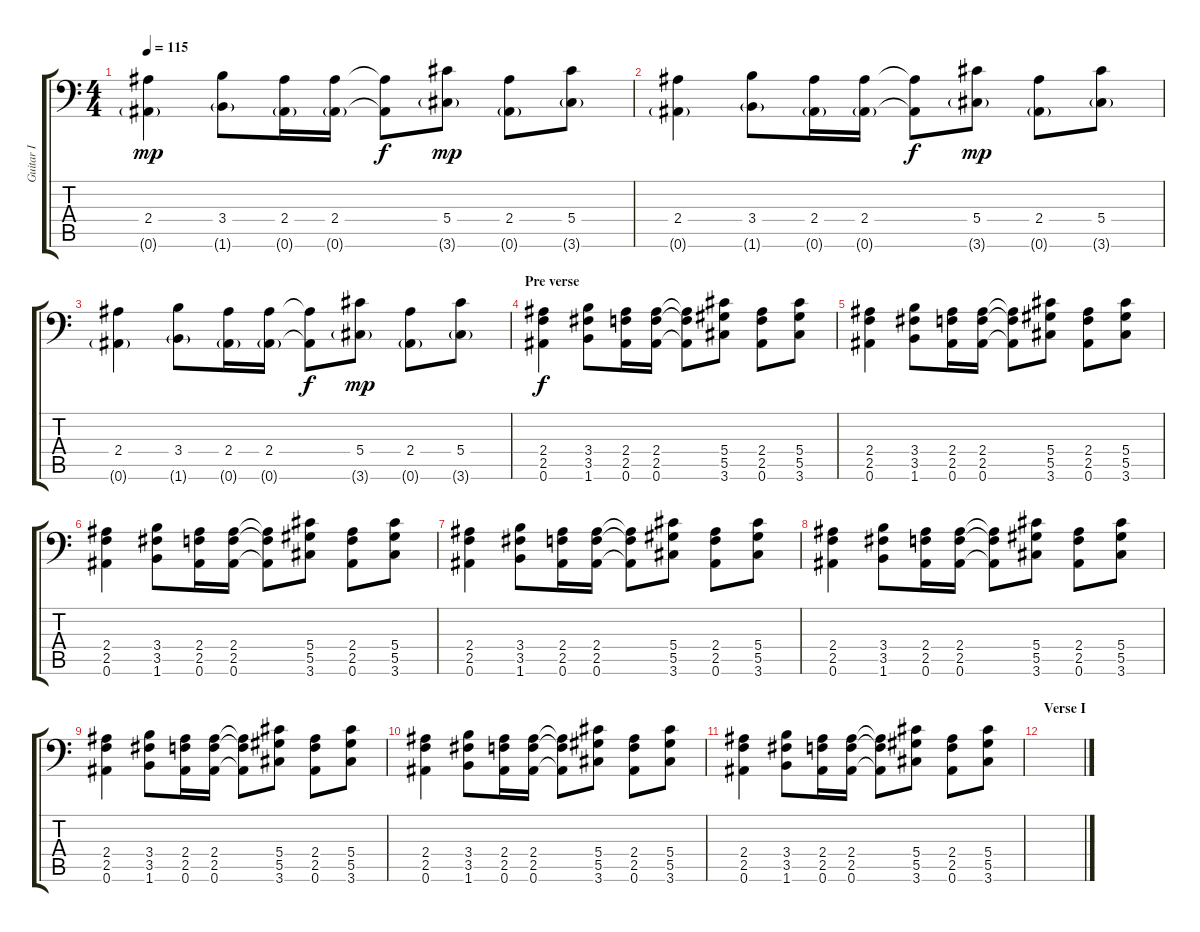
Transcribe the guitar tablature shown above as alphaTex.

\track ("Guitar I" "Guitar I") {instrument distortionguitar}
\staff {score tabs}
\tuning (Bb3 F3 Db3 Ab2 Eb2 Bb1) {hide}
\ts (4 4)
\tempo 115
\clef f4
\ks c
(2.4 0.6{g}).4{dy mp} (3.4 1.6{g}).8 (2.4 0.6{g}).16 (2.4 0.6{g}).16 (2.4{t} 0.6{t}).8{dy f} (5.4 3.6{g}).8{dy mp} (2.4 0.6{g}).8 (5.4 3.6{g}).8 |
(2.4 0.6{g}).4 (3.4 1.6{g}).8 (2.4 0.6{g}).16 (2.4 0.6{g}).16 (2.4{t} 0.6{t}).8{dy f} (5.4 3.6{g}).8{dy mp} (2.4 0.6{g}).8 (5.4 3.6{g}).8 |
(2.4 0.6{g}).4 (3.4 1.6{g}).8 (2.4 0.6{g}).16 (2.4 0.6{g}).16 (2.4{t} 0.6{t}).8{dy f} (5.4 3.6{g}).8{dy mp} (2.4 0.6{g}).8 (5.4 3.6{g}).8 |
\section ("" "Pre verse")
(2.4 2.5 0.6).4{dy f} (3.4 3.5 1.6).8 (2.4 2.5 0.6).16 (2.4 2.5 0.6).16 (2.4{t} 2.5{t} 0.6{t}).8 (5.4 5.5 3.6).8 (2.4 2.5 0.6).8 (5.4 5.5 3.6).8 |
(2.4 2.5 0.6).4 (3.4 3.5 1.6).8 (2.4 2.5 0.6).16 (2.4 2.5 0.6).16 (2.4{t} 2.5{t} 0.6{t}).8 (5.4 5.5 3.6).8 (2.4 2.5 0.6).8 (5.4 5.5 3.6).8 |
(2.4 2.5 0.6).4 (3.4 3.5 1.6).8 (2.4 2.5 0.6).16 (2.4 2.5 0.6).16 (2.4{t} 2.5{t} 0.6{t}).8 (5.4 5.5 3.6).8 (2.4 2.5 0.6).8 (5.4 5.5 3.6).8 |
(2.4 2.5 0.6).4 (3.4 3.5 1.6).8 (2.4 2.5 0.6).16 (2.4 2.5 0.6).16 (2.4{t} 2.5{t} 0.6{t}).8 (5.4 5.5 3.6).8 (2.4 2.5 0.6).8 (5.4 5.5 3.6).8 |
(2.4 2.5 0.6).4 (3.4 3.5 1.6).8 (2.4 2.5 0.6).16 (2.4 2.5 0.6).16 (2.4{t} 2.5{t} 0.6{t}).8 (5.4 5.5 3.6).8 (2.4 2.5 0.6).8 (5.4 5.5 3.6).8 |
(2.4 2.5 0.6).4 (3.4 3.5 1.6).8 (2.4 2.5 0.6).16 (2.4 2.5 0.6).16 (2.4{t} 2.5{t} 0.6{t}).8 (5.4 5.5 3.6).8 (2.4 2.5 0.6).8 (5.4 5.5 3.6).8 |
(2.4 2.5 0.6).4 (3.4 3.5 1.6).8 (2.4 2.5 0.6).16 (2.4 2.5 0.6).16 (2.4{t} 2.5{t} 0.6{t}).8 (5.4 5.5 3.6).8 (2.4 2.5 0.6).8 (5.4 5.5 3.6).8 |
(2.4 2.5 0.6).4 (3.4 3.5 1.6).8 (2.4 2.5 0.6).16 (2.4 2.5 0.6).16 (2.4{t} 2.5{t} 0.6{t}).8 (5.4 5.5 3.6).8 (2.4 2.5 0.6).8 (5.4 5.5 3.6).8 |
\section ("" "Verse I")
